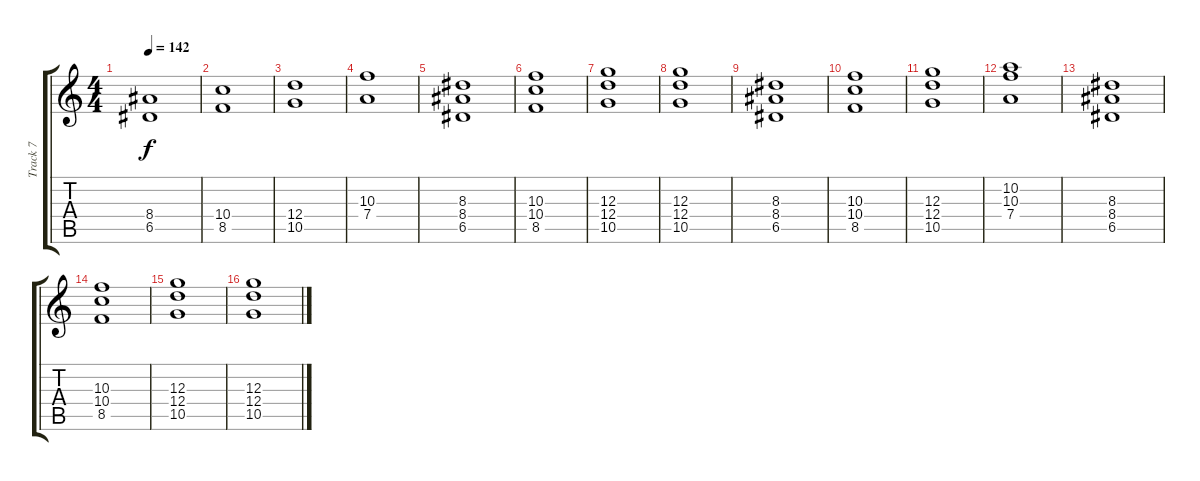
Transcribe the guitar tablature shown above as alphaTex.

\track ("Track 7" "Track 7") {instrument acousticguitarsteel}
\staff {score tabs}
\tuning (E4 B3 G3 D3 A2 E2) {hide}
\ts (4 4)
\tempo 142
\clef g2
\ks c
(8.4 6.5).1{dy f} |
(10.4 8.5).1 |
(12.4 10.5).1 |
(10.3 7.4).1 |
(8.3 8.4 6.5).1 |
(10.3 10.4 8.5).1 |
(12.3 12.4 10.5).1 |
(12.3 12.4 10.5).1 |
(8.3 8.4 6.5).1 |
(10.3 10.4 8.5).1 |
(12.3 12.4 10.5).1 |
(10.2 10.3 7.4).1 |
(8.3 8.4 6.5).1 |
(10.3 10.4 8.5).1 |
(12.3 12.4 10.5).1 |
(12.3 12.4 10.5).1
